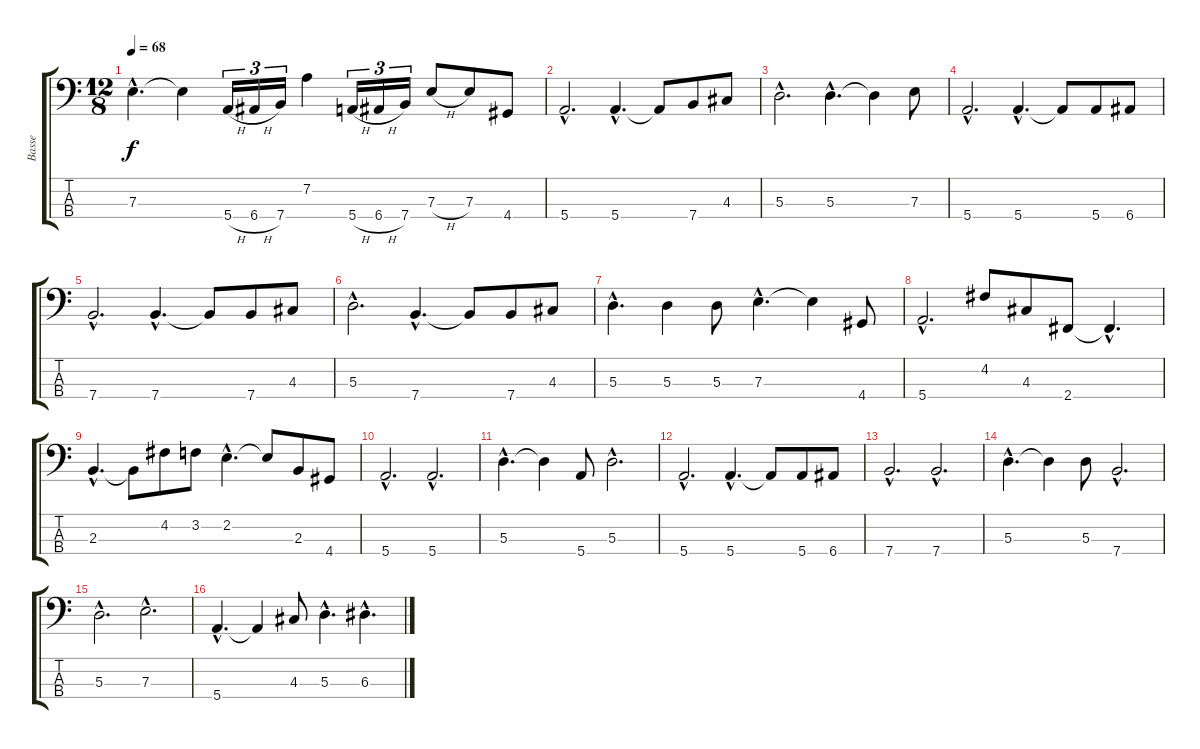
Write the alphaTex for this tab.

\track ("Basse" "Basse") {instrument electricbassfinger}
\staff {score tabs}
\tuning (G2 D2 A1 E1) {hide}
\ts (12 8)
\tempo 68
\clef f4
\ks c
7.3{hac}.4{d dy f} 7.3{t}.4 5.4{h}.16{tu (3 2)} 6.4{h}.16{tu (3 2)} 7.4.16{tu (3 2)} 7.2.4 5.4{h}.16{tu (3 2)} 6.4{h}.16{tu (3 2)} 7.4.16{tu (3 2)} 7.3{h}.8 7.3.8 4.4.8 |
5.4{hac}.2{d} 5.4{hac}.4{d} 5.4{t}.8 7.4.8 4.3.8 |
5.3{hac}.2{d} 5.3{hac}.4{d} 5.3{t}.4 7.3.8 |
5.4{hac}.2{d} 5.4{hac}.4{d} 5.4{t}.8 5.4.8 6.4.8 |
7.4{hac}.2{d} 7.4{hac}.4{d} 7.4{t}.8 7.4.8 4.3.8 |
5.3{hac}.2{d} 7.4{hac}.4{d} 7.4{t}.8 7.4.8 4.3.8 |
5.3{hac}.4{d} 5.3.4 5.3.8 7.3{hac}.4{d} 7.3{t}.4 4.4.8 |
5.4{hac}.2{d} 4.2.8 4.3.8 2.4.8 2.4{hac t}.4{d} |
2.3{hac}.4{d} 2.3{t}.8 4.2.8 3.2.8 2.2{hac}.4{d} 2.2{t}.8 2.3.8 4.4.8 |
5.4{hac}.2{d} 5.4{hac}.2{d} |
5.3{hac}.4{d} 5.3{t}.4 5.4.8 5.3{hac}.2{d} |
5.4{hac}.2{d} 5.4{hac}.4{d} 5.4{t}.8 5.4.8 6.4.8 |
7.4{hac}.2{d} 7.4{hac}.2{d} |
5.3{hac}.4{d} 5.3{t}.4 5.3.8 7.4{hac}.2{d} |
5.3{hac}.2{d} 7.3{hac}.2{d} |
5.4{hac}.4{d} 5.4{t}.4 4.3.8 5.3{hac}.4{d} 6.3{hac}.4{d}
